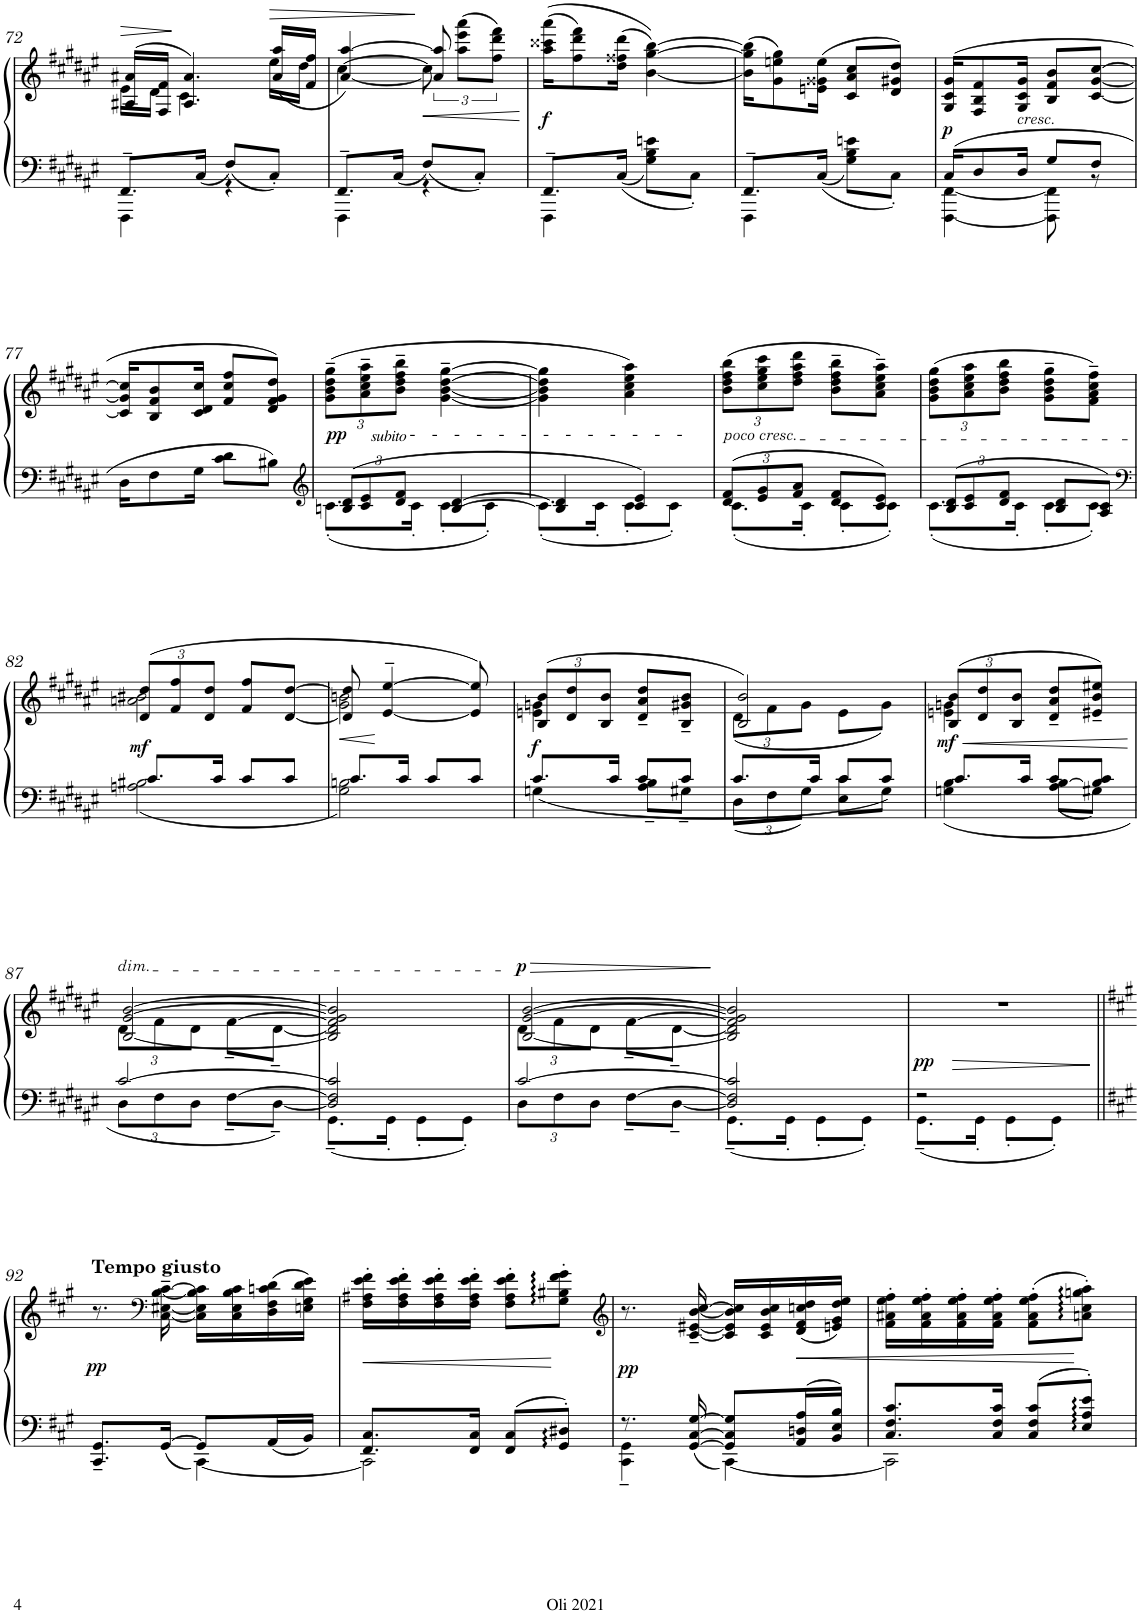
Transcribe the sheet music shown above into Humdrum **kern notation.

**kern	**kern	**kern	**dynam
*part2	*part1	*part1	*part1
*staff3	*staff2	*staff1	*staff1/2
*I"Piano	*I"Piano	*	*
*I'Pno	*I'Pno	*	*
!!LO:PB:g=z
*clefF4	*clefF4	*clefG2	*
*k[f#c#g#d#a#e#]	*k[f#c#g#d#a#e#]	*k[f#c#g#d#a#e#]	*
*M2/4	*M2/4	*M2/4	*
=72	=72	=72	=72
*	*^	*	*
!	!	!	!	!LO:HP:b
*	*	*	*^	*
*	*	*	*	*^	*
2r	8.FF#~/L	4FFF#\	(16A#X/ 16a#X/LL	16e#\LL	4.ryy	>
.	.	.	16F#/ 16f#/JJ	16d#\JJ	.	.
.	.	.	4.A#/ 4.a#/)	4c#\	.	]
.	16C#/Jk	.	.	.	.	.
.	8F#/L	4r	.	.	.	.
!	!	!	!	!	!	!LO:HP:b
.	8C#'</J	.	.	16ee#\LL	(16a#/ 16aa#/LL	>
.	.	.	.	16dd#\JJ	16f#/ 16ff#/JJ	.
*	*	*	*	*v	*v	*
=73	=73	=73	=73	=73	=73
2r	8.FF#~/L	4FFF#\	[<4a#/ [4aa#/)	[>4cc#\	.
.	16C#/Jk	.	.	.	.
!	!	!	!	!	!LO:HP:n=1:b
.	8F#/L	4r	12a#/] 12aa#/]	8cc#\]	] <
.	.	.	(>12aa#\ 12eee#\ 12aaa#\L	.	.
.	8C#'</J	.	.	8ryy	.
.	.	.	12ff#\ 12ddd#\ 12fff#\J)	.	.
*	*v	*v	*	*	*
*	*	*v	*v	*
.	.	.	[
=74	=74	=74	=74
*	*^	*	*
!	!	!	!	!LO:DY:b
2r	8.FF#~/L	4FFF#\	((16aa#\ 16ccc##X\ 16aaa#\KL	f
.	.	.	8ff#\ 8ddd#\ 8fff#\)	.
.	16C#/Jk	.	(16dd#\ 16ff##X\ 16ddd#\Jk	.
.	8G#\ 8B\ 8en\L	4ryy	[4b\ [4gg#\ [4bb\))	.
.	8C#'<\J	.	.	.
=75	=75	=75	=75	=75
2r	8.FF#~/L	4FFF#\	(16b\] 16gg#\] 16bb\]KL	.
.	.	.	8g#\ 8een\ 8gg#\)	.
.	16C#/Jk	.	(16en\ 16g##X\ 16ee\Jk	.
.	8G#\ 8B\ 8en\L	4ryy	8c#/ 8a#/ 8cc#/L	.
.	8C#'<\J	.	8d#/ 8g#X/ 8dd#/J)	.
=76	=76	=76	=76	=76
!	!	!	!	!LO:DY:b
2r	16C#/KL	[4FFF#\ [4FF#\	(>16G#/ 16c#/ 16g#/KL	p
.	8D#/	.	8F#/ 8B/ 8f#/	.
!	!	!	!LO:TX:b:i:t=cresc.	!
.	16D#/Jk	.	16G#/ 16c#/ 16g#/Jk	.
.	8G#/L	8FFF#\] 8FF#\]	8B/ 8f#/ 8b/L	.
.	8F#/J	8r	[8c#/ [8g#/ [8cc#/J	.
*	*v	*v	*	*
!!LO:LB:g=z
=77	=77	=77	=77
2r	16D#\KL	16c#/] 16g#/] 16cc#/]KL	.
.	8F#\	8B/ 8f#/ 8b/	.
.	16G#\Jk	16c#/ 16d#/ 16cc#/Jk	.
.	8c#\ 8d#\L	8f#/ 8cc#/ 8ff#/L	.
.	8B#X\J	8d#/ 8f#/ 8g#/ 8dd#/J)	.
=78	=78	=78	=78
*	*clefG2	*	*
*	*Xbrackettup	*Xbrackettup	*
*	*^	*	*
!	!	!	!	!LO:DY:b
2r	12Bn/ 12d#/L	8.c#'\L	(12g#\~ 12b\~ 12dd#\~ 12gg#\~L	pp
!	!	!	!LO:TX:b:t=subito	!
.	12c#/ 12e#/	.	12a#\~ 12cc#\~ 12ee#\~ 12aa#\~	.
.	12d#/ 12f#/J	.	12b\~ 12dd#\~ 12ff#\~ 12bb\~J	.
.	.	16c#'\Jk	.	.
.	[4B/ [4d#/	8c#'\L	[4g#\~ [4b\~ [4dd#\~ [4gg#\~	.
.	.	8c#'\J	.	.
=79	=79	=79	=79	=79
2r	4B/] 4d#/]	8.c#'\L	4g#\] 4b\] 4dd#\] 4gg#\]	.
.	.	16c#'\Jk	.	.
.	4c#/ 4e#/	8c#'\L	4a#\ 4cc#\ 4ee#\ 4aa#\)	.
.	.	8c#'\J	.	.
=80	=80	=80	=80	=80
!	!	!	!LO:TX:b:i:t=poco cresc.	!
2r	12d#/ 12f#/L	8.c#'\L	(12b\ 12dd#\ 12ff#\ 12bb\L	.
.	12e#/ 12g#/	.	12cc#\ 12ee#\ 12gg#\ 12ccc#\	.
.	12f#/ 12a#/J	.	12dd#\ 12ff#\ 12aa#\ 12ddd#\J	.
.	.	16c#'\Jk	.	.
.	8d#/ 8f#/L	8c#'\L	8b\~ 8dd#\~ 8ff#\~ 8bb\~L	.
.	8c#/ 8e#/J	8c#'\J	8a#\~ 8cc#\~ 8ee#\~ 8aa#\~J)	.
=81	=81	=81	=81	=81
2r	12B/ 12d#/L	8.c#'\L	(12g#\ 12b\ 12dd#\ 12gg#\L	.
.	12c#/ 12e#/	.	12a#\ 12cc#\ 12ee#\ 12aa#\	.
.	12d#/ 12f#/J	.	12b\ 12dd#\ 12ff#\ 12bb\J	.
.	.	16c#'\Jk	.	.
.	8B/ 8d#/L	8c#'\L	8g#\~ 8b\~ 8dd#\~ 8gg#\~L	.
.	8A#/ 8c#/J	8c#'\J	8f#\~ 8a#\~ 8cc#\~ 8ff#\~J)	.
!!LO:LB:g=z
=82	=82	=82	=82	=82
*	*clefF4	*	*	*
*	*	*	*^	*
!	!	!	!	!	!LO:DY:b
2r	8.c#/L	2An\ 2B#X\	(12d#/ 12dd#/L	2an\ 2b#X\	mf
.	.	.	12f#/ 12ff#/	.	.
.	.	.	12d#/ 12dd#/J	.	.
.	16c#/Jk	.	.	.	.
.	8c#/L	.	8f#/ 8ff#/L	.	.
.	8c#/J	.	[<8d#/ [8dd#/J	.	.
=83	=83	=83	=83	=83	=83
!	!	!	!	!	!LO:HP:b
2r	8.c#/L	2G#\ 2Bn\	8d#/] 8dd#/]	2g#\ 2bn\	<
.	.	.	[<4e#/~ [4ee#/~	.	[
.	16c#/Jk	.	.	.	.
.	8c#/L	.	.	.	.
.	8c#/J	.	8e#/] 8ee#/])	.	.
=84	=84	=84	=84	=84	=84
!	!	!	!	!	!LO:DY:b
2r	8.c#/L	4Gn\	(12B/ 12b/L	4en\ 4gn\	f
.	.	.	12d#/ 12dd#/	.	.
.	.	.	12B/ 12b/J	.	.
.	16c#/Jk	.	.	.	.
.	8c#/L	8A#\~ 8B\~L	8d#/~ 8a#/~ 8dd#/~L	4ryy	.
.	8c#/J	8G#X~\J	8B/~ 8g#X/~ 8b/~J	.	.
=85	=85	=85	=85	=85	=85
2r	8.c#/L	12D#\L	2B/ 2b/)	(12d#\L	.
.	.	12F#\	.	12f#\	.
.	.	12G#\J	.	12g#\J	.
.	16c#/Jk	.	.	.	.
.	8c#/L	8E#\ 8c#\L	.	8e#\L	.
.	8c#/J	8G#\J	.	8g#\J)	.
=86	=86	=86	=86	=86	=86
!	!	!	!	!	!LO:HP:b
!	!	!	!	!	!LO:DY:n=1:b
2r	8.c#/L	4Gn\ 4B\	(12B/ 12b/L	4en\ 4gn\	< mf
.	.	.	12d#/ 12dd#/	.	.
.	.	.	12B/ 12b/J	.	.
.	16c#/Jk	.	.	.	.
.	8c#/L	8A#\ [>8B\L	8d#/~ 8a#/~ 8dd#/~L	4ryy	.
.	8B/] 8c#/J	8G#X\J	8e#X/~ 8b/~ 8ee#X/~J)	.	.
*	*v	*v	*	*	*
*	*	*v	*v	*
.	.	.	[
!!LO:LB:g=z
=87	=87	=87	=87
*	*^	*^	*
!	!	!	!LO:TX:a:i:t=dim.	!	!
2r	[2c#/	12D#\L	[<2B/ [2g#/ [2b/	12d#\L	.
.	.	12F#\	.	12f#\	.
.	.	12D#\J	.	12d#\J	.
.	.	[>8F#~\L	.	[>8f#~\L	.
.	.	[8D#~\J	.	[8d#~\J	.
*	*	*	*v	*v	*
=88	=88	=88	=88	=88
2r	2D#/] 2F#/] 2c#/]	8.GG#~\L	2B/] 2d#/] 2f#/] 2g#/] 2b/]	.
.	.	16GG#'\Jk	.	.
.	.	8GG#'\L	.	.
.	.	8GG#'\J	.	.
=89	=89	=89	=89	=89
!	!	!	!	!LO:HP:b
*	*	*	*^	*
!	!	!	!	!	!LO:DY:n=1:a
2r	[2c#/	12D#\L	[<2B/ [2g#/ [2b/	12d#\L	> p
.	.	12F#\	.	12f#\	.
.	.	12D#\J	.	12d#\J	.
.	.	[>8F#~\L	.	[>8f#~\L	.
.	.	[8D#~\J	.	[8d#~\J	.
*	*v	*v	*	*	*
*	*	*v	*v	*
.	.	.	]
=90	=90	=90	=90
*	*^	*	*
2r	2D#/] 2F#/] 2c#/]	8.GG#~\L	2B/] 2d#/] 2f#/] 2g#/] 2b/]	.
.	.	16GG#'\Jk	.	.
.	.	8GG#'\L	.	.
.	.	8GG#'\J	.	.
=91	=91	=91	=91	=91
!	!	!	!	!LO:DY:a=2
2r	2r	8.GG#~\L	2r	pp
!	!	!	!	!LO:HP:b=2
.	.	16GG#'\Jk	.	>
.	.	8GG#'\L	.	.
.	.	8GG#'\J	.	.
!!LO:LB:g=z
=92||	=92||	=92||	=92||	=92||
*k[f#c#g#]	*k[f#c#g#]	*	*k[f#c#g#]	*
!	!	!	!LO:TX:a:B:t=Tempo giusto	!
!	!	!	!	!LO:DY:b
2r	8.CC#/~ 8.GG#/~L	4ryy	8.r	pp
*	*	*	*clefF4	*
.	[16GG#/Jk	.	[16C#\~ [16E#X\~ [16B\~ [16c#\~	.
.	8GG#/L]	[4CC#\	16C#\] 16E#\] 16B\] 16c#\]LL	.
.	.	.	16C#\ 16E#\ 16B\ 16c#\	.
.	16AA/L	.	(16D\ 16F#\ 16cn\ 16d\	.
.	16BB/JJ	.	16En\ 16G#\ 16d\ 16e\JJ)	.
=93	=93	=93	=93	=93
!	!	!	!	!LO:HP:b
2r	8.FF#/ 8.C#/L	2CC#\]	16F#\' 16A#X\' 16e\' 16f#\'LL	<
.	.	.	16F#\' 16A#\' 16e\' 16f#\'	.
.	.	.	16F#\' 16A#\' 16e\' 16f#\'	.
.	16FF#/ 16C#/Jk	.	16F#\' 16A#\' 16e\' 16f#\'JJ	.
.	8FF#/ 8C#/L	.	8F#\' 8A#\' 8e\' 8f#\'L	.
.	8GG#/' 8D#X/'J	.	8G#\' 8B#X\' 8f#\' 8g#\'J	]
=94	=94	=94	=94	=94
*	*	*	*clefG2	*
!	!	!	!	!LO:DY:b
2r	8.r	4CC#\~ 4GG#\~	8.r	pp
.	[16GG#/ [16C#/ [16G#/	.	[16c#/~ [16e#X/~ [16b/~ [16cc#/~	.
.	8GG#/] 8C#/] 8G#/]L	[4CC#\	16c#/] 16e#/] 16b/] 16cc#/]LL	.
.	.	.	16c#/ 16e#/ 16b/ 16cc#/	.
.	16AA/ 16Dn/ 16A/L	.	(16d/ 16f#/ 16ccn/ 16dd/	.
.	16BB/ 16E/ 16B/JJ	.	16en/ 16g#/ 16dd/ 16ee/JJ)	.
=95	=95	=95	=95	=95
2r	8.C#/ 8.F#/ 8.c#/L	2CC#\]	16f#\' 16a#X\' 16ee\' 16ff#\'LL	.
.	.	.	16f#\' 16a#\' 16ee\' 16ff#\'	.
.	.	.	16f#\' 16a#\' 16ee\' 16ff#\'	.
.	16C#/ 16F#/ 16c#/Jk	.	16f#\' 16a#\' 16ee\' 16ff#\'JJ	.
.	8C#/ 8F#/ 8c#/L	.	(8f#\' 8a#\' 8ee\' 8ff#\'L	.
.	8E/' 8A/' 8e/'J	.	8an\' 8cc#\' 8ggn\' 8aa\'J)	[
*	*v	*v	*	*
=	=	=	=
*-	*-	*-	*-
